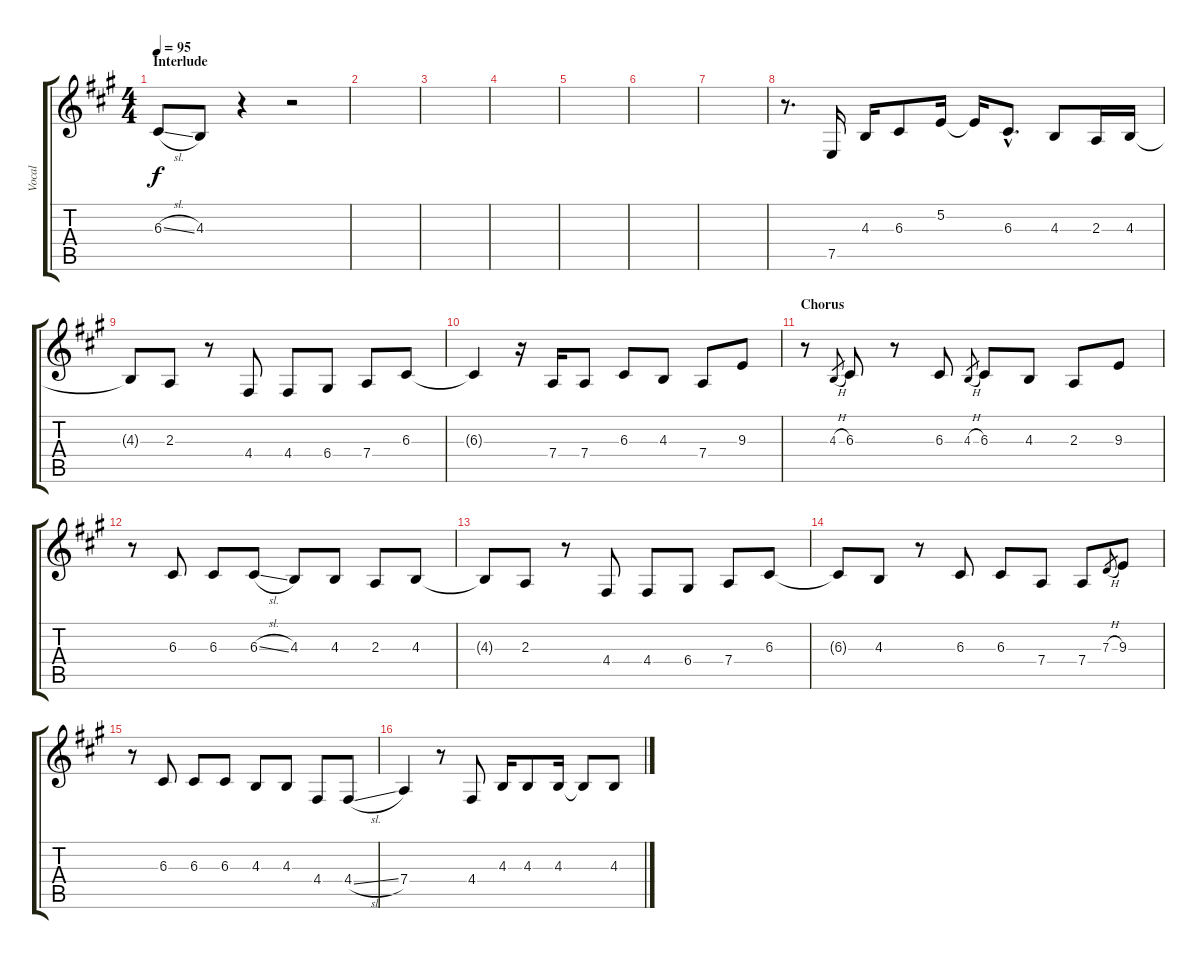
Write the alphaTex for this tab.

\track ("Vocal" "Vocal") {instrument violin}
\staff {score tabs}
\tuning (E4 B3 G3 D3 A2 E2) {hide}
\ts (4 4)
\section ("" "Interlude")
\tempo 95
\clef g2
\ks a
6.3{sl}.8{dy f} 4.3.8 r.4 r.2 |
|
|
|
|
|
|
r.8{d} 7.5.16 4.3.16 6.3.8 5.2.16 5.2{t}.16 6.3{hac}.8{d} 4.3.8 2.3.16 4.3.16 |
4.3{t}.8 2.3.8 r.8 4.4.8 4.4.8 6.4.8 7.4.8 6.3.8 |
6.3{t}.4 r.16 7.4.16 7.4.8 6.3.8 4.3.8 7.4.8 9.3.8 |
\section ("" "Chorus")
r.8 4.3{h}.8{gr} 6.3.8 r.8 6.3.8 4.3{h}.8{gr} 6.3.8 4.3.8 2.3.8 9.3.8 |
r.8 6.3.8 6.3.8 6.3{sl}.8 4.3.8 4.3.8 2.3.8 4.3.8 |
4.3{t}.8 2.3.8 r.8 4.4.8 4.4.8 6.4.8 7.4.8 6.3.8 |
6.3{t}.8 4.3.8 r.8 6.3.8 6.3.8 7.4.8 7.4.8 7.3{h}.8{gr} 9.3.8 |
r.8 6.3.8 6.3.8 6.3.8 4.3.8 4.3.8 4.4.8 4.4{sl}.8 |
7.4.4 r.8 4.4.8 4.3.16 4.3.8 4.3.16 4.3{t}.8 4.3{sl}.8
